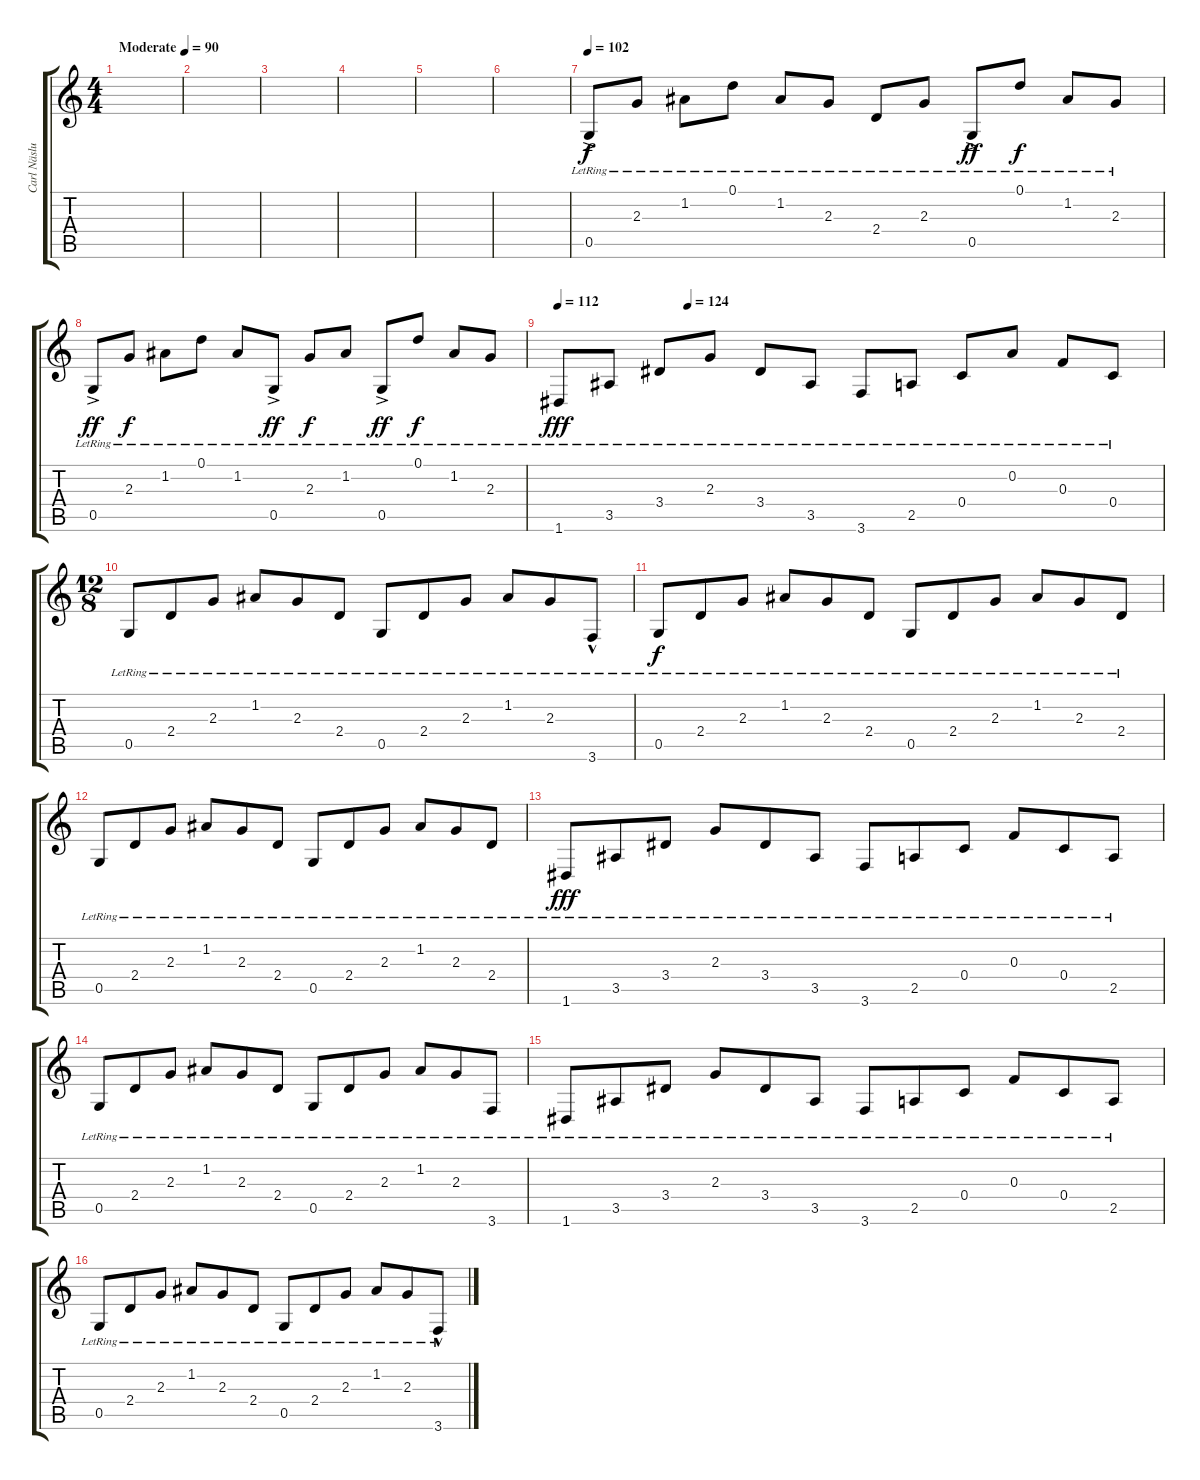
\track ("Carl Näslund (Acoustic)" "Carl Näslu") {instrument acousticguitarnylon}
\staff {score tabs}
\tuning (D4 A3 F3 C3 G2 D2) {hide}
\ts (4 4)
\tempo (90 "Moderate")
\clef g2
\ks c
|
|
|
|
|
|
\tempo 102
0.5{ac lr}.8 2.3{lr}.8{dy f} 1.2{lr}.8 0.1{lr}.8 1.2{lr}.8 2.3{lr}.8 2.4{lr}.8 2.3{lr}.8 0.5{ac lr}.8{dy ff} 0.1{lr}.8{dy f} 1.2{lr}.8 2.3{lr}.8 |
\tempo (124 1.375)
0.5{ac lr}.8{dy ff} 2.3{lr}.8{dy f} 1.2{lr}.8 0.1{lr}.8 1.2{lr}.8 0.5{ac lr}.8{dy ff} 2.3{lr}.8{dy f} 1.2{lr}.8 0.5{ac lr}.8{dy ff} 0.1{lr}.8{dy f} 1.2{lr}.8 2.3{lr}.8 |
\tempo 112
1.6{lr}.8{dy fff} 3.5{lr}.8 3.4{lr}.8 2.3{lr}.8 3.4{lr}.8 3.5{lr}.8 3.6{lr}.8 2.5{lr}.8 0.4{lr}.8 0.2{lr}.8 0.3{lr}.8 0.4{lr}.8 |
\ts (12 8)
0.5{lr}.8 2.4{lr}.8 2.3{lr}.8 1.2{lr}.8 2.3{lr}.8 2.4{lr}.8 0.5{lr}.8 2.4{lr}.8 2.3{lr}.8 1.2{lr}.8 2.3{lr}.8 3.6{hac lr}.8 |
0.5{lr}.8{dy f} 2.4{lr}.8 2.3{lr}.8 1.2{lr}.8 2.3{lr}.8 2.4{lr}.8 0.5{lr}.8 2.4{lr}.8 2.3{lr}.8 1.2{lr}.8 2.3{lr}.8 2.4{lr}.8 |
0.5{lr}.8 2.4{lr}.8 2.3{lr}.8 1.2{lr}.8 2.3{lr}.8 2.4{lr}.8 0.5{lr}.8 2.4{lr}.8 2.3{lr}.8 1.2{lr}.8 2.3{lr}.8 2.4{lr}.8 |
1.6{lr}.8{dy fff} 3.5{lr}.8 3.4{lr}.8 2.3{lr}.8 3.4{lr}.8 3.5{lr}.8 3.6{lr}.8 2.5{lr}.8 0.4{lr}.8 0.3{lr}.8 0.4{lr}.8 2.5{lr}.8 |
0.5{lr}.8 2.4{lr}.8 2.3{lr}.8 1.2{lr}.8 2.3{lr}.8 2.4{lr}.8 0.5{lr}.8 2.4{lr}.8 2.3{lr}.8 1.2{lr}.8 2.3{lr}.8 3.6{lr}.8 |
1.6{lr}.8 3.5{lr}.8 3.4{lr}.8 2.3{lr}.8 3.4{lr}.8 3.5{lr}.8 3.6{lr}.8 2.5{lr}.8 0.4{lr}.8 0.3{lr}.8 0.4{lr}.8 2.5{lr}.8 |
0.5{lr}.8 2.4{lr}.8 2.3{lr}.8 1.2{lr}.8 2.3{lr}.8 2.4{lr}.8 0.5{lr}.8 2.4{lr}.8 2.3{lr}.8 1.2{lr}.8 2.3{lr}.8 3.6{hac lr}.8
